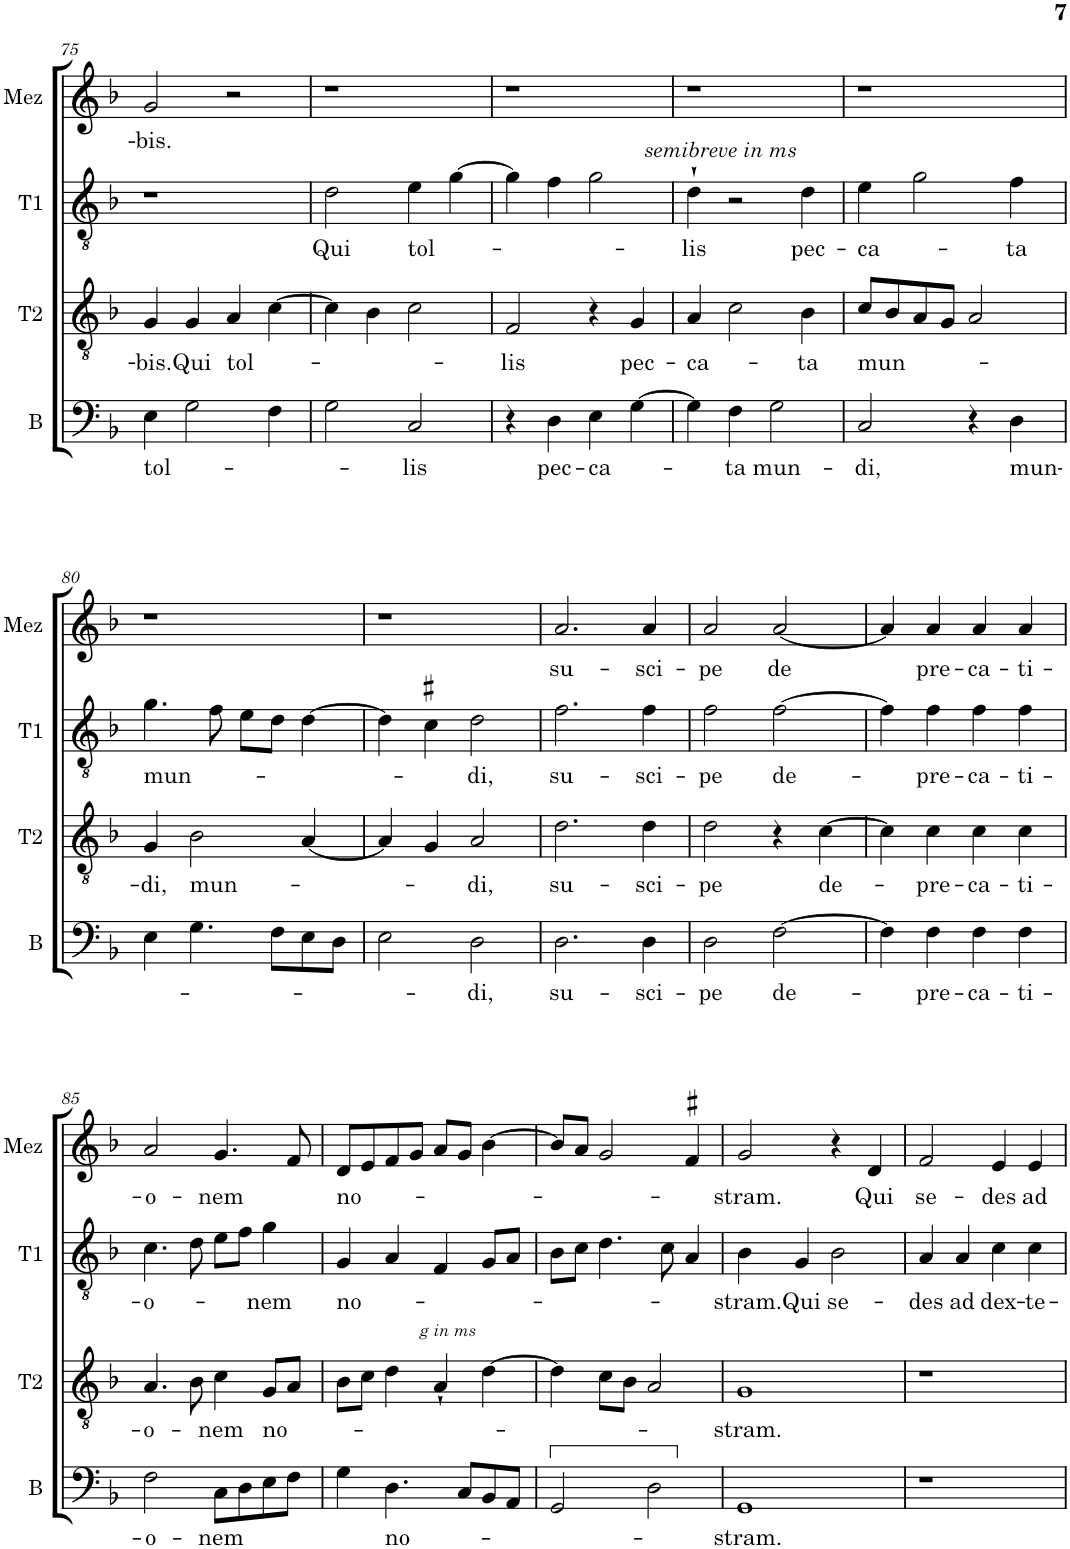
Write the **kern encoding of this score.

**kern	**text	**kern	**text	**kern	**text	**kern	**text
*part4	*part4	*part3	*part3	*part2	*part2	*part1	*part1
*staff4	*staff4	*staff3	*staff3	*staff2	*staff2	*staff1	*staff1
*I"B	*	*I"T2	*	*I"T1	*	*I"Mez	*
*I'B	*	*I'T2	*	*I'T1	*	*I'Mez	*
!!LO:PB:g=z
*clefF4	*	*clefGv2	*	*clefGv2	*	*clefG2	*
*	*	*	*	*Trd4c7	*	*	*
*k[b-]	*	*k[b-]	*	*k[b-]	*	*k[b-]	*
*M2/2	*	*M2/2	*	*M2/2	*	*M2/2	*
*met(c|)	*	*met(c|)	*	*met(c|)	*	*met(c|)	*
=75	=75	=75	=75	=75	=75	=75	=75
!	!LO:LY:b	!	!LO:LY:b	!	!	!	!LO:LY:b
4E\	tol-	4G/	-bis.	1r	.	2g/	-bis.
!	!	!	!LO:LY:b	!	!	!	!
2G\	.	4G/	Qui	.	.	.	.
!	!	!	!LO:LY:b	!	!	!	!
.	.	4A/	tol-	.	.	2r	.
4F\	.	[4c\	.	.	.	.	.
=76	=76	=76	=76	=76	=76	=76	=76
!	!	!	!	!	!LO:LY:b	!	!
2G\	.	4c\]	.	2d\	Qui	1r	.
.	.	4B-\	.	.	.	.	.
!	!LO:LY:b	!	!	!	!LO:LY:b	!	!
2C/	-lis	2c\	.	4e\	tol-	.	.
.	.	.	.	[4g\	.	.	.
=77	=77	=77	=77	=77	=77	=77	=77
!	!	!	!LO:LY:b	!	!	!	!
4r	.	2F/	-lis	4g\]	.	1r	.
!	!LO:LY:b	!	!	!	!	!	!
4D\	pec-	.	.	4f\	.	.	.
!	!LO:LY:b	!	!	!	!	!	!
4E\	-ca-	4r	.	2g\	.	.	.
!	!	!	!LO:LY:b	!	!	!	!
[4G\	.	4G/	pec-	.	.	.	.
=78	=78	=78	=78	=78	=78	=78	=78
!	!	!	!	!LO:TX:a:i:t=semibreve in ms	!	!	!
!	!	!	!LO:LY:b	!	!LO:LY:b	!	!
4G\]	.	4A/	-ca-	4d`\	-lis	1r	.
!	!LO:LY:b	!	!	!	!	!	!
4F\	-ta	2c\	.	2r	.	.	.
!	!LO:LY:b	!	!	!	!	!	!
2G\	mun-	.	.	.	.	.	.
!	!	!	!LO:LY:b	!	!LO:LY:b	!	!
.	.	4B-\	-ta	4d\	pec-	.	.
=79	=79	=79	=79	=79	=79	=79	=79
!	!LO:LY:b	!	!LO:LY:b	!	!LO:LY:b	!	!
2C/	-di,	8c/L	mun-	4e\	-ca-	1r	.
.	.	8B-/	.	.	.	.	.
.	.	8A/	.	2g\	.	.	.
.	.	8G/J	.	.	.	.	.
4r	.	2A/	.	.	.	.	.
!	!LO:LY:b	!	!	!	!LO:LY:b	!	!
4D\	mun-	.	.	4f\	-ta	.	.
!!LO:LB:g=z
=80	=80	=80	=80	=80	=80	=80	=80
!	!	!	!LO:LY:b	!	!LO:LY:b	!	!
4E\	.	4G/	-di,	4.g\	mun-	1r	.
!	!	!	!LO:LY:b	!	!	!	!
4.G\	.	2B-\	mun-	.	.	.	.
.	.	.	.	8f\	.	.	.
.	.	.	.	8e\L	.	.	.
8F\L	.	.	.	8d\J	.	.	.
8E\	.	[4A/	.	[4d\	.	.	.
8D\J	.	.	.	.	.	.	.
=81	=81	=81	=81	=81	=81	=81	=81
2E\	.	4A/]	.	4d\]	.	1r	.
.	.	4G/	.	4c#X\	.	.	.
!	!LO:LY:b	!	!LO:LY:b	!	!LO:LY:b	!	!
2D\	-di,	2A/	-di,	2d\	-di,	.	.
=82	=82	=82	=82	=82	=82	=82	=82
!	!LO:LY:b	!	!LO:LY:b	!	!LO:LY:b	!	!LO:LY:b
2.D\	su-	2.d\	su-	2.f\	su-	2.a/	su-
!	!LO:LY:b	!	!LO:LY:b	!	!LO:LY:b	!	!LO:LY:b
4D\	-sci-	4d\	-sci-	4f\	-sci-	4a/	-sci-
=83	=83	=83	=83	=83	=83	=83	=83
!	!LO:LY:b	!	!LO:LY:b	!	!LO:LY:b	!	!LO:LY:b
2D\	-pe	2d\	-pe	2f\	-pe	2a/	-pe
!	!LO:LY:b	!	!	!	!LO:LY:b	!	!LO:LY:b
[2F\	de-	4r	.	[2f\	de-	[2a/	de
!	!	!	!LO:LY:b	!	!	!	!
.	.	[4c\	de-	.	.	.	.
=84	=84	=84	=84	=84	=84	=84	=84
4F\]	.	4c\]	.	4f\]	.	4a/]	.
!	!LO:LY:b	!	!LO:LY:b	!	!LO:LY:b	!	!LO:LY:b
4F\	-pre-	4c\	-pre-	4f\	-pre-	4a/	pre-
!	!LO:LY:b	!	!LO:LY:b	!	!LO:LY:b	!	!LO:LY:b
4F\	-ca-	4c\	-ca-	4f\	-ca-	4a/	-ca-
!	!LO:LY:b	!	!LO:LY:b	!	!LO:LY:b	!	!LO:LY:b
4F\	-ti-	4c\	-ti-	4f\	-ti-	4a/	-ti-
!!LO:LB:g=z
=85	=85	=85	=85	=85	=85	=85	=85
!	!LO:LY:b	!	!LO:LY:b	!	!LO:LY:b	!	!LO:LY:b
2F\	-o-	4.A/	-o-	4.c\	-o-	2a/	-o-
.	.	8B-\	.	8d\	.	.	.
!	!LO:LY:b	!	!LO:LY:b	!	!	!	!LO:LY:b
8C\L	-nem	4c\	-nem	8e\L	.	4.g/	-nem
8D\	.	.	.	8f\J	.	.	.
!	!	!	!LO:LY:b	!	!LO:LY:b	!	!
8E\	.	8G/L	no-	4g\	-nem	.	.
8F\J	.	8A/J	.	.	.	8f/	.
=86	=86	=86	=86	=86	=86	=86	=86
!	!	!	!	!	!LO:LY:b	!	!LO:LY:b
4G\	.	8B-\L	.	4G/	no-	8d/L	no-
.	.	8c\J	.	.	.	8e/	.
!	!LO:LY:b	!	!	!	!	!	!
4.D\	no-	4d\	.	4A/	.	8f/	.
.	.	.	.	.	.	8g/J	.
!	!	!LO:TX:a:i:t=g in ms	!	!	!	!	!
.	.	4A`/	.	4F/	.	8a/L	.
8C/L	.	.	.	.	.	8g/J	.
8BB-/	.	[4d\	.	8G/L	.	[4b-\	.
8AA/J	.	.	.	8A/J	.	.	.
=87	=87	=87	=87	=87	=87	=87	=87
2GG/	.	4d\]	.	8B-\L	.	8b-/L]	.
.	.	.	.	8c\J	.	8a/J	.
.	.	8c\L	.	4.d\	.	2g/	.
.	.	8B-\J	.	.	.	.	.
2D\	.	2A/	.	.	.	.	.
.	.	.	.	8c\	.	.	.
.	.	.	.	4A/	.	4f#X/	.
=88	=88	=88	=88	=88	=88	=88	=88
!	!LO:LY:b	!	!LO:LY:b	!	!LO:LY:b	!	!LO:LY:b
1GG	stram.	1G	-stram.	4B-\	-stram.	2g/	-stram.
!	!	!	!	!	!LO:LY:b	!	!
.	.	.	.	4G/	Qui	.	.
!	!	!	!	!	!LO:LY:b	!	!
.	.	.	.	2B-\	se-	4r	.
!	!	!	!	!	!	!	!LO:LY:b
.	.	.	.	.	.	4d/	Qui
=89	=89	=89	=89	=89	=89	=89	=89
!	!	!	!	!	!LO:LY:b	!	!LO:LY:b
1r	.	1r	.	4A/	-des	2f/	se-
!	!	!	!	!	!LO:LY:b	!	!
.	.	.	.	4A/	ad	.	.
!	!	!	!	!	!LO:LY:b	!	!LO:LY:b
.	.	.	.	4c\	dex-	4e/	-des
!	!	!	!	!	!LO:LY:b	!	!LO:LY:b
.	.	.	.	4c\	-te-	4e/	ad
=	=	=	=	=	=	=	=
*-	*-	*-	*-	*-	*-	*-	*-
